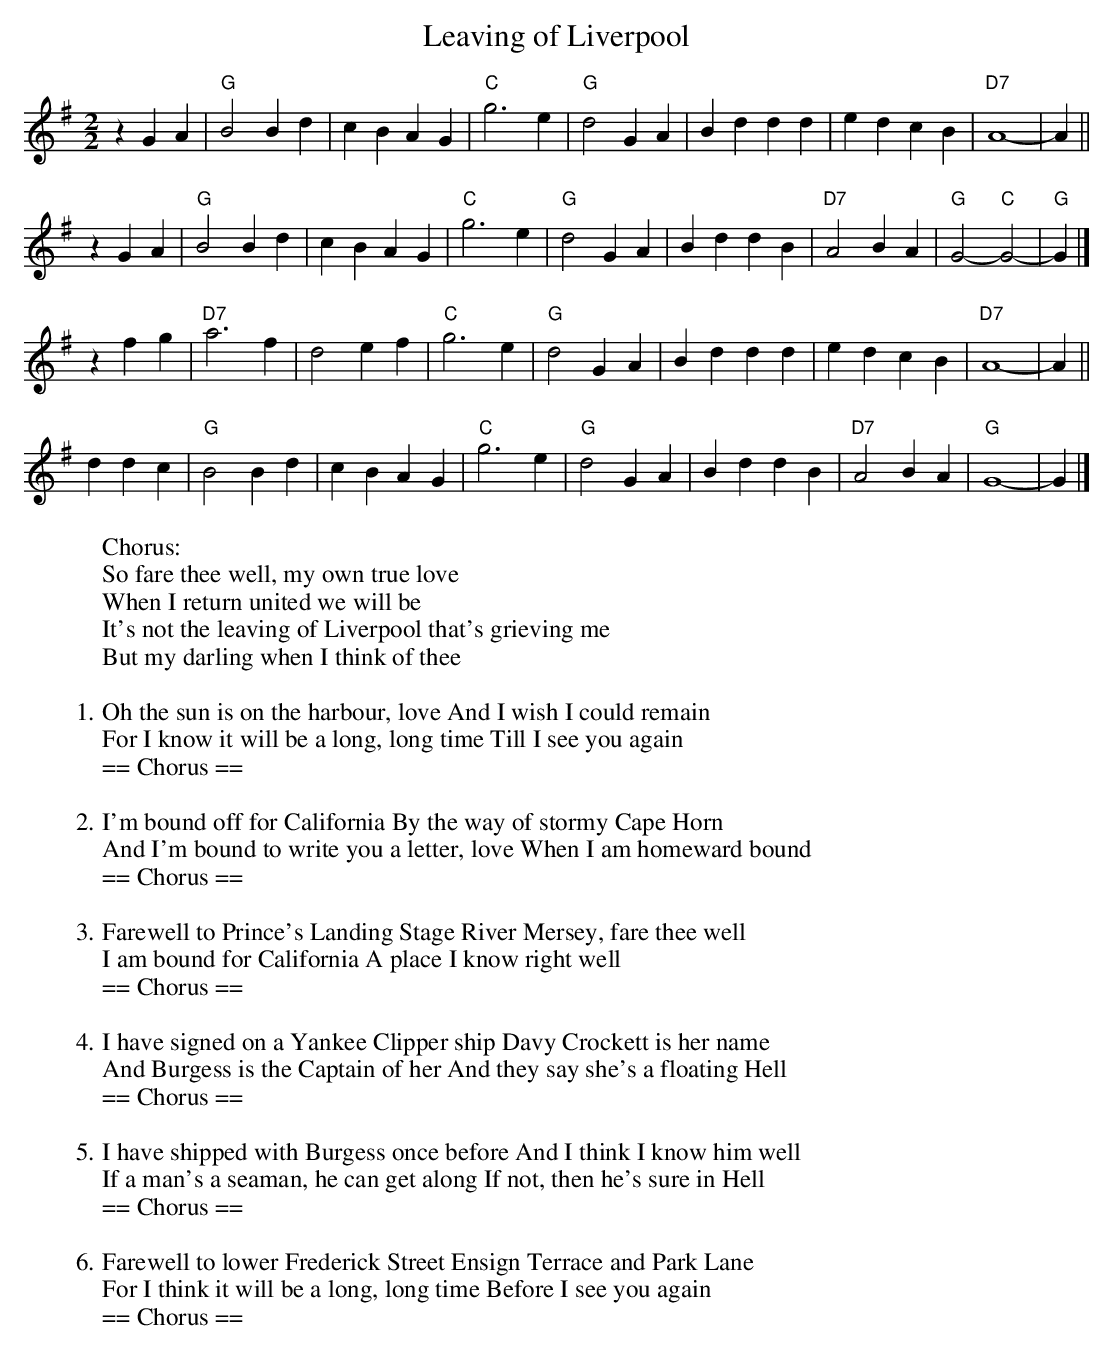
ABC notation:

X:1
T: Leaving of Liverpool
M: 2/2
L: 1/4
K: G
zGA | "G"B2 Bd | cB AG | "C"g3 e | "G"d2 GA | Bd dd |     ed cB | "D7"A4- |     A ||
zGA | "G"B2 Bd | cB AG | "C"g3 e | "G"d2 GA | Bd dB | "D7"A2 BA |"G"G2- "C"G2- | "G"G |]
zfg | "D7"a3 f | d2 ef | "C"g3 e | "G"d2 GA | Bd dd |     ed cB | "D7"A4- |     A ||
ddc | "G"B2 Bd | cB AG | "C"g3 e | "G"d2 GA | Bd dB | "D7"A2 BA |  "G"G4- |     G |]
W:Chorus:
W:  So fare thee well, my own true love
W:    When I return united we will be
W:  It's not the leaving of Liverpool that's grieving me
W:    But my darling when I think of thee
W:
W:1.Oh the sun is on the harbour, love And I wish I could remain
W: For I know it will be a long, long time Till I see you again
W:     == Chorus ==
W:
W:2.I'm bound off for California By the way of stormy Cape Horn
W: And I'm bound to write you a letter, love When I am homeward bound
W:     == Chorus ==
W:
W:3.Farewell to Prince's Landing Stage River Mersey, fare thee well
W: I am bound for California A place I know right well
W:     == Chorus ==
W:
W:4.I have signed on a Yankee Clipper ship Davy Crockett is her name
W: And Burgess is the Captain of her And they say she's a floating Hell
W:     == Chorus ==
W:
W:5.I have shipped with Burgess once before And I think I know him well
W: If a man's a seaman, he can get along If not, then he's sure in Hell
W:     == Chorus ==
W:
W:6.Farewell to lower Frederick Street Ensign Terrace and Park Lane
W: For I think it will be a long, long time Before I see you again
W:     == Chorus ==
